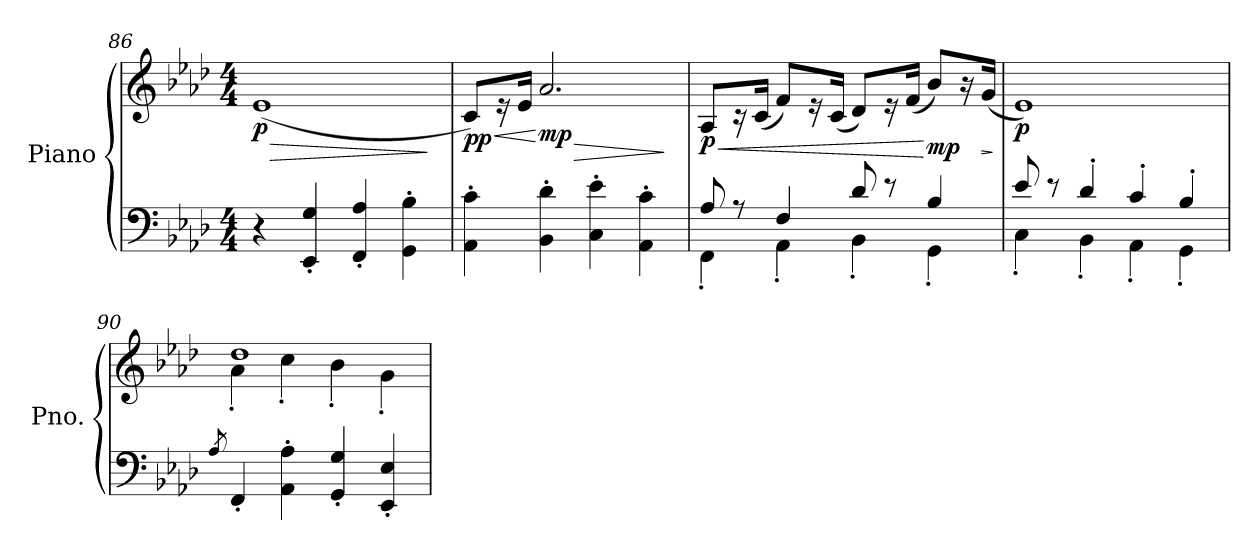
**kern	**kern	**dynam
*part1	*part1	*part1
*staff2	*staff1	*staff1/2
*I"Piano	*	*
*I'Pno.	*	*
*clefF4	*clefG2	*
*k[b-e-a-d-]	*k[b-e-a-d-]	*
*M4/4	*M4/4	*
=86	=86	=86
!	!	!LO:HP:b
!	!	!LO:DY:n=1:b
4r	(1e-	> p
4EE-/' 4G/'	.	.
4FF/' 4A-/'	.	.
4GG\' 4B-\'	.	.
.	.	]
=87	=87	=87
!	!	!LO:HP:b
!	!	!LO:DY:n=1:b
4AA-\' 4c\'	8c/L)	< pp
.	16r	.
.	16e-/Jk	.
!	!	!LO:HP:n=1:b
!	!	!LO:DY:n=2:b
4BB-\' 4d-\'	2.a-/	[ > mp
4C\' 4e-\'	.	.
4AA-\' 4c\'	.	.
.	.	]
!!LO:PB:g=z
=88	=88	=88
*^	*	*
!	!	!	!LO:HP:b
!	!	!	!LO:DY:n=1:b
8A-/	4FF'\	8A-/L	< p
8r	.	16r	.
.	.	(16c/Jk	.
4F/	4AA-'\	8f/L)	.
.	.	16r	.
.	.	(16c/Jk	.
8d-/	4BB-'\	8d-/L)	.
8r	.	16r	.
.	.	(16f/Jk	.
!	!	!	!LO:DY:n=2:b
4B-/	4GG'\	8b-/L)	[ mp
.	.	16r	.
!	!	!	!LO:HP:b
.	.	(16g/Jk	>
*v	*v	*	*
.	.	]
=89	=89	=89
*^	*	*
!	!	!	!LO:DY:b
8e-/	4C'\	1e-)	p
8r	.	.	.
4d-'/	4BB-'\	.	.
4c'/	4AA-'\	.	.
4B-'/	4GG'\	.	.
*v	*v	*	*
=90	=90	=90
8qA-/	.	.
*	*^	*
4FF'/	1dd-	4a-'\	.
4AA-\' 4A-\'	.	4cc'\	.
4GG/' 4G/'	.	4b-'\	.
4EE-/' 4E-/'	.	4g'\	.
*	*v	*v	*
=	=	=
*-	*-	*-
